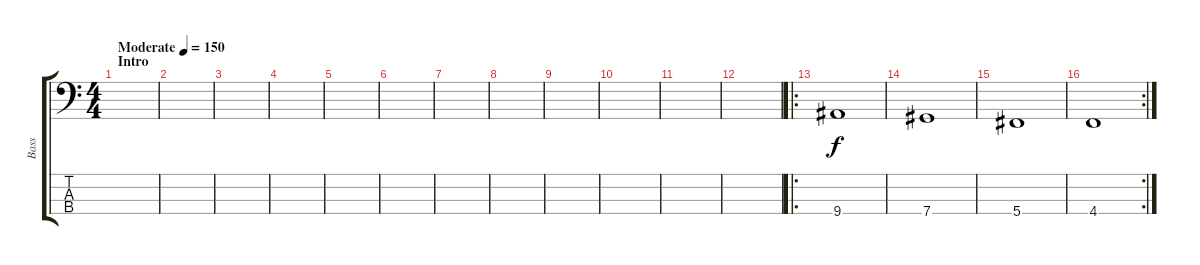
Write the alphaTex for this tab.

\track ("Bass" "Bass") {instrument electricbassfinger}
\staff {score tabs}
\tuning (Gb2 Db2 Ab1 Db1) {hide}
\ts (4 4)
\section ("" "Intro")
\tempo (150 "Moderate")
\clef f4
\ks c
|
|
|
|
|
|
|
|
|
|
|
|
\ro
9.4.1 |
7.4.1 |
5.4.1 |
\rc 2
4.4.1
